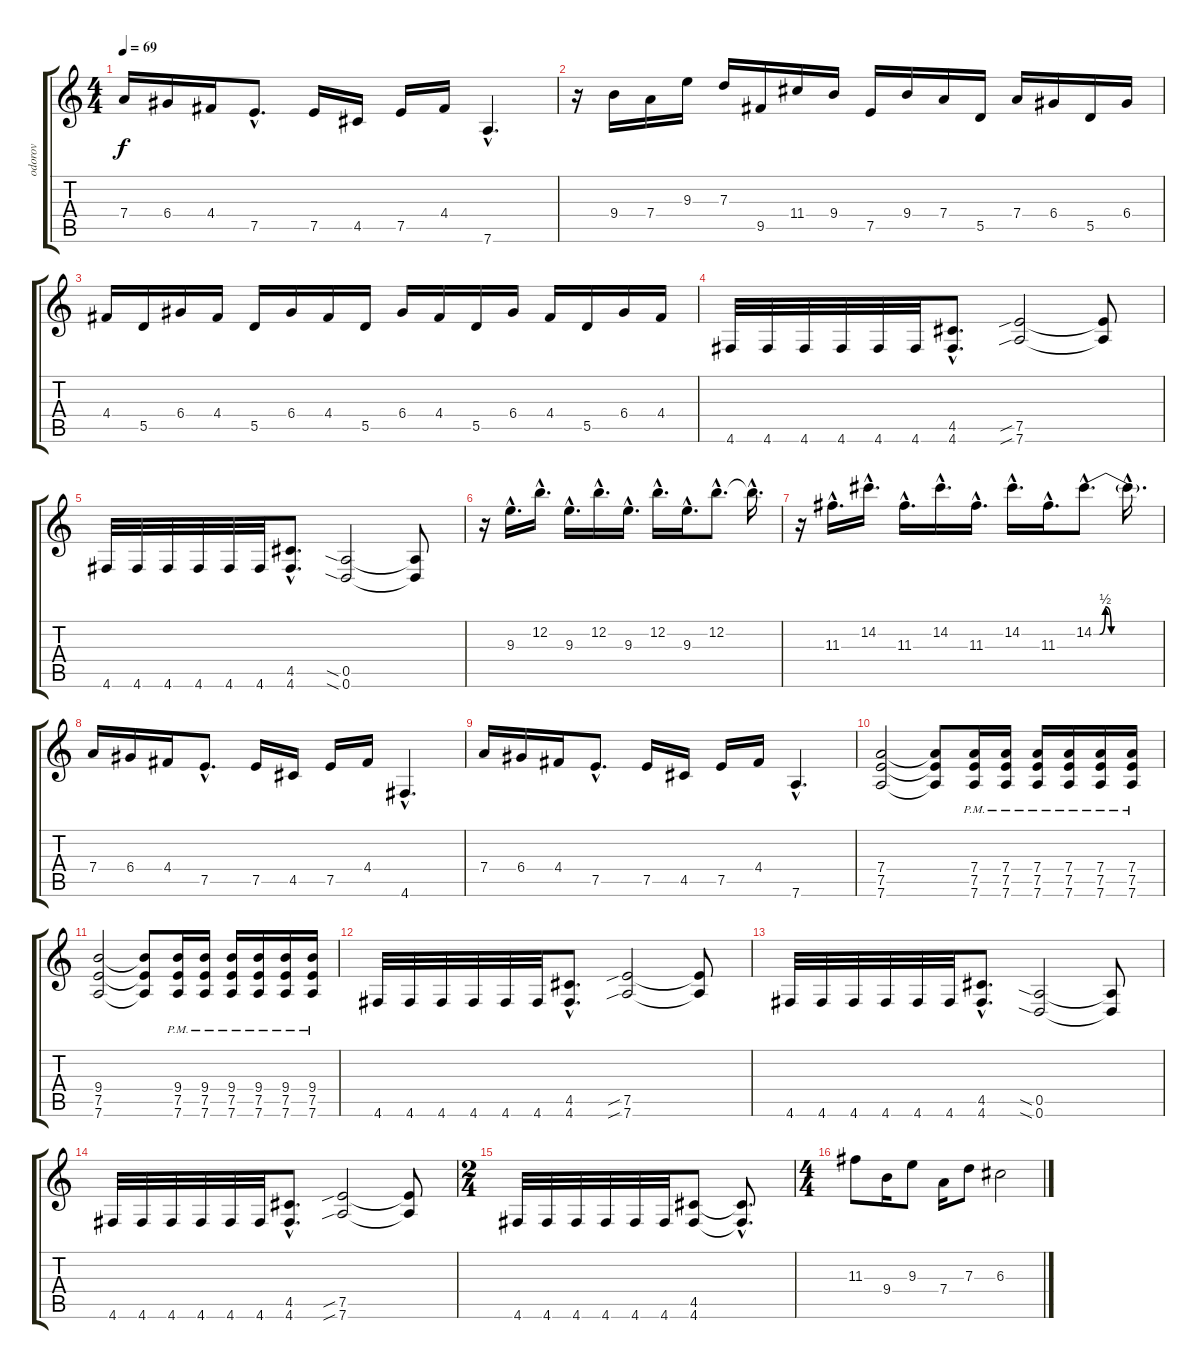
\track ("odorov - Guitar" "odorov") {instrument distortionguitar}
\staff {score tabs}
\tuning (E4 B3 G3 D3 A2 D2) {hide}
\ts (4 4)
\tempo 69
\clef g2
\ks c
7.4.16{dy f} 6.4.16 4.4.16 7.5{hac}.8{d} 7.5.16 4.5.16 7.5.16 4.4.16 7.6{hac}.4{d} |
r.16 9.4.16 7.4.16 9.3.16 7.3.16 9.5.16 11.4.16 9.4.16 7.5.16 9.4.16 7.4.16 5.5.16 7.4.16 6.4.16 5.5.16 6.4.16 |
4.4.16 5.5.16 6.4.16 4.4.16 5.5.16 6.4.16 4.4.16 5.5.16 6.4.16 4.4.16 5.5.16 6.4.16 4.4.16 5.5.16 6.4.16 4.4.16 |
4.6.32{volume 14} 4.6.32 4.6.32 4.6.32 4.6.32 4.6.32 (4.5{hac} 4.6{hac}).8{d} (7.5{sib} 7.6{sib}).2 (7.5{t} 7.6{t}).8 |
4.6.32 4.6.32 4.6.32 4.6.32 4.6.32 4.6.32 (4.5{hac} 4.6{hac}).8{d} (0.5{sia} 0.6{sia}).2 (0.5{t} 0.6{t}).8 |
r.16 9.3{hac}.16{d} 12.2{hac}.16{d} 9.3{hac}.16{d} 12.2{hac}.16{d} 9.3{hac}.16{d} 12.2{hac}.16{d} 9.3{hac}.16{d} 12.2{hac}.8{d} 12.2{hac t}.16{d} |
r.16 11.3{hac}.16{d} 14.2{hac}.16{d} 11.3{hac}.16{d} 14.2{hac}.16{d} 11.3{hac}.16{d} 14.2{hac}.16{d} 11.3{hac}.16{d} 14.2{be (custom 0 0 5 0 10 2 15 0 60 0) hac}.8{d} 14.2{hac t}.16{d} |
7.4.16 6.4.16 4.4.16 7.5{hac}.8{d} 7.5.16 4.5.16 7.5.16 4.4.16 4.6{hac}.4{d} |
7.4.16 6.4.16 4.4.16 7.5{hac}.8{d} 7.5.16 4.5.16 7.5.16 4.4.16 7.6{hac}.4{d} |
(7.4 7.5 7.6).2{volume 13} (7.4{t} 7.5{t} 7.6{t}).8 (7.4{pm} 7.5 7.6).16{volume 10} (7.4{pm} 7.5 7.6).16{volume 14} (7.4{pm} 7.5 7.6).16 (7.4{pm} 7.5 7.6).16 (7.4{pm} 7.5 7.6).16 (7.4{pm} 7.5 7.6).16 |
(9.4 7.5 7.6).2{volume 13} (9.4{t} 7.5{t} 7.6{t}).8 (9.4{pm} 7.5 7.6).16{volume 10} (9.4{pm} 7.5 7.6).16{volume 14} (9.4{pm} 7.5 7.6).16 (9.4{pm} 7.5 7.6).16 (9.4{pm} 7.5 7.6).16 (9.4{pm} 7.5 7.6).16 |
4.6.32{volume 14} 4.6.32 4.6.32 4.6.32 4.6.32 4.6.32 (4.5{hac} 4.6{hac}).8{d} (7.5{sib} 7.6{sib}).2 (7.5{t} 7.6{t}).8 |
4.6.32 4.6.32 4.6.32 4.6.32 4.6.32 4.6.32 (4.5{hac} 4.6{hac}).8{d} (0.5{sia} 0.6{sia}).2 (0.5{t} 0.6{t}).8 |
4.6.32{volume 14} 4.6.32 4.6.32 4.6.32 4.6.32 4.6.32 (4.5{hac} 4.6{hac}).8{d} (7.5{sib} 7.6{sib}).2 (7.5{t} 7.6{t}).8 |
\ts (2 4)
4.6.32 4.6.32 4.6.32 4.6.32 4.6.32 4.6.32 (4.5 4.6).8 (4.5{hac t} 4.6{hac t}).8{d} |
\ts (4 4)
11.3.8{volume 10} 9.4.16 9.3.8 7.4.16 7.3.8 6.3.2
